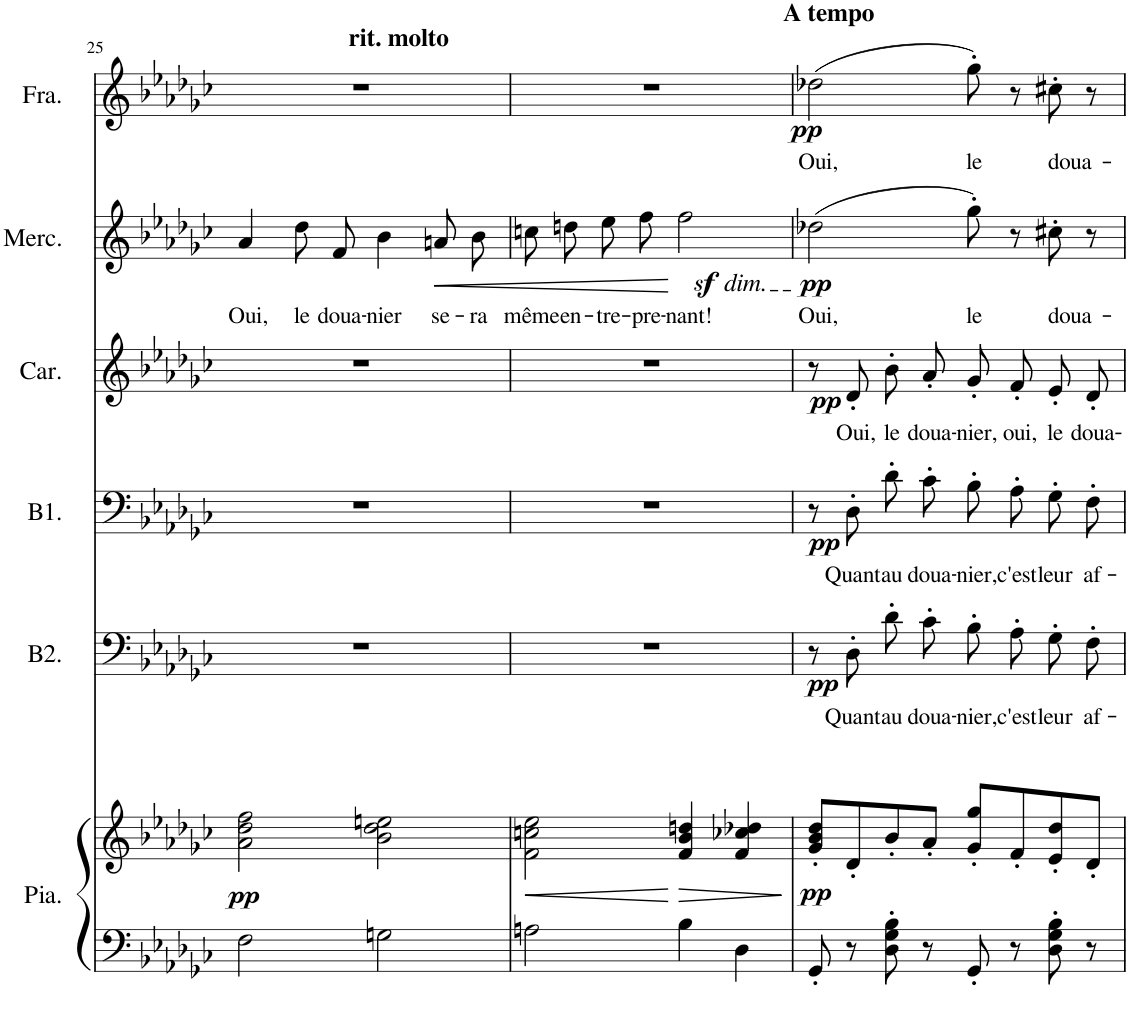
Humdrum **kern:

**kern	**kern	**dynam	**kern	**text	**dynam	**kern	**text	**dynam	**kern	**text	**dynam	**kern	**text	**dynam	**kern	**text	**dynam
*part6	*part6	*part6	*part5	*part5	*part5	*part4	*part4	*part4	*part3	*part3	*part3	*part2	*part2	*part2	*part1	*part1	*part1
*staff7	*staff6	*staff6/7	*staff5	*staff5	*staff5	*staff4	*staff4	*staff4	*staff3	*staff3	*staff3	*staff2	*staff2	*staff2	*staff1	*staff1	*staff1
*I"Piano	*	*	*I"Basse 2	*	*	*I"Basse 1	*	*	*I"Carmen	*	*	*I"Mercedes	*	*	*I"Fraquita	*	*
*I'Pia.	*	*	*I'B2.	*	*	*I'B1.	*	*	*I'Car.	*	*	*I'Merc.	*	*	*I'Fra.	*	*
!!LO:PB:g=z
*clefF4	*clefG2	*	*clefF4	*	*	*clefF4	*	*	*clefG2	*	*	*clefG2	*	*	*clefG2	*	*
*k[b-e-a-d-g-c-]	*k[b-e-a-d-g-c-]	*	*k[b-e-a-d-g-c-]	*	*	*k[b-e-a-d-g-c-]	*	*	*k[b-e-a-d-g-c-]	*	*	*k[b-e-a-d-g-c-]	*	*	*k[b-e-a-d-g-c-]	*	*
*M4/4	*M4/4	*	*M4/4	*	*	*M4/4	*	*	*M4/4	*	*	*M4/4	*	*	*M4/4	*	*
=25	=25	=25	=25	=25	=25	=25	=25	=25	=25	=25	=25	=25	=25	=25	=25	=25	=25
!	!	!LO:DY:b	!	!	!	!	!	!	!	!	!	!	!LO:LY:b	!	!	!	!
*	*	*	*	*	*	*	*	*	*	*	*	*	*	*	*^	*	*
2F\	2a-\ 2dd-\ 2ff\	pp	1r	.	.	1r	.	.	1r	.	.	4a-/	Oui,	.	1r	2ryy	.	.
!	!	!	!	!	!	!	!	!	!	!	!	!	!LO:LY:b	!	!	!	!	!
.	.	.	.	.	.	.	.	.	.	.	.	8dd-/L	le	.	.	.	.	.
!	!	!	!	!	!	!	!	!	!	!	!	!	!LO:LY:b	!	!	!	!	!
.	.	.	.	.	.	.	.	.	.	.	.	8f/J	doua-	.	.	.	.	.
!	!	!	!	!	!	!	!	!	!	!	!	!	!	!	!	!LO:TX:a:B:t=rit. molto	!	!
!	!	!	!	!	!	!	!	!	!	!	!	!	!LO:LY:b	!	!	!	!	!
2Gn\	2b-\ 2dd-\ 2een\	.	.	.	.	.	.	.	.	.	.	4b-\	-nier	.	.	2ryy	.	.
!	!	!	!	!	!	!	!	!	!	!	!	!	!LO:LY:b	!LO:HP:b	!	!	!	!
.	.	.	.	.	.	.	.	.	.	.	.	8an/L	se-	<	.	.	.	.
!	!	!	!	!	!	!	!	!	!	!	!	!	!LO:LY:b	!	!	!	!	!
.	.	.	.	.	.	.	.	.	.	.	.	8b-/J	-ra	.	.	.	.	.
=26	=26	=26	=26	=26	=26	=26	=26	=26	=26	=26	=26	=26	=26	=26	=26	=26	=26	=26
!	!	!LO:HP:b	!	!	!	!	!	!	!	!	!	!	!LO:LY:b	!	!	!	!	!
*	*	*	*	*	*	*	*	*	*	*	*	*	*	*	*v	*v	*	*
2An\	2f\ 2ccn\ 2ee-\	<	1r	.	.	1r	.	.	1r	.	.	8ccn\L	même	.	1r	.	.
!	!	!	!	!	!	!	!	!	!	!	!	!	!LO:LY:b	!	!	!	!
.	.	.	.	.	.	.	.	.	.	.	.	8ddn\J	en-	.	.	.	.
!	!	!	!	!	!	!	!	!	!	!	!	!	!LO:LY:b	!	!	!	!
.	.	.	.	.	.	.	.	.	.	.	.	8ee-\L	-tre-	.	.	.	.
!	!	!	!	!	!	!	!	!	!	!	!	!	!LO:LY:b	!	!	!	!
.	.	.	.	.	.	.	.	.	.	.	.	8ff\J	-pre-	.	.	.	.
!	!	!	!	!	!	!	!	!	!	!	!	!LO:TX:b:i:t=dim.	!	!	!	!	!
!	!	!LO:HP:n=1:b	!	!	!	!	!	!	!	!	!	!	!LO:LY:b	!	!	!	!
4B-\	4f/ 4b-/ 4ddn/	[ >	.	.	.	.	.	.	.	.	.	2ffz<\	-nant!	[	.	.	.
4D-\	4f/ 4cc-X/ 4dd-X/	.	.	.	.	.	.	.	.	.	.	.	.	.	.	.	.
.	.	]	.	.	.	.	.	.	.	.	.	.	.	.	.	.	.
=27	=27	=27	=27	=27	=27	=27	=27	=27	=27	=27	=27	=27	=27	=27	=27	=27	=27
!	!	!	!	!	!	!	!	!	!	!	!	!	!	!	!LO:TX:a:B:t=A tempo	!	!
!	!	!LO:DY:b	!	!	!LO:DY:b	!	!	!LO:DY:b	!	!	!LO:DY:b	!	!LO:LY:b	!LO:DY:b	!	!LO:LY:b	!LO:DY:b
8GG-'/	8g-/' 8b-/' 8dd-/'L	pp	8r	.	pp	8r	.	pp	8r	.	pp	(2dd-X\	Oui,	pp	(2dd-X\	Oui,	pp
!	!	!	!	!LO:LY:b	!	!	!LO:LY:b	!	!	!LO:LY:b	!	!	!	!	!	!	!
8r	8d-'/	.	8D-'\	Quant	.	8D-'\	Quant	.	8d-'/	Oui,	.	.	.	.	.	.	.
!	!	!	!	!LO:LY:b	!	!	!LO:LY:b	!	!	!LO:LY:b	!	!	!	!	!	!	!
8D-\' 8G-\' 8B-\'	8b-'/	.	8d-'\L	au	.	8d-'\L	au	.	8b-'/L	le	.	.	.	.	.	.	.
!	!	!	!	!LO:LY:b	!	!	!LO:LY:b	!	!	!LO:LY:b	!	!	!	!	!	!	!
8r	8a-'/J	.	8c-'\J	doua-	.	8c-'\J	doua-	.	8a-'/J	doua-	.	.	.	.	.	.	.
!	!	!	!	!LO:LY:b	!	!	!LO:LY:b	!	!	!LO:LY:b	!	!	!LO:LY:b	!	!	!LO:LY:b	!
8GG-'/	8g-/' 8gg-/'L	.	8B-'\L	-nier,	.	8B-'\L	-nier,	.	8g-'/L	-nier,	.	8gg-'\)	le	.	8gg-'\)	le	.
!	!	!	!	!LO:LY:b	!	!	!LO:LY:b	!	!	!LO:LY:b	!	!	!	!	!	!	!
8r	8f'/	.	8A-'\J	c'est	.	8A-'\J	c'est	.	8f'/J	oui,	.	8r	.	.	8r	.	.
!	!	!	!	!LO:LY:b	!	!	!LO:LY:b	!	!	!LO:LY:b	!	!	!LO:LY:b	!	!	!LO:LY:b	!
8D-\' 8G-\' 8B-\'	8e-/' 8dd-/'	.	8G-'\L	leur	.	8G-'\L	leur	.	8e-'/L	le	.	8cc#X'\	doua-	.	8cc#X'\	doua-	.
!	!	!	!	!LO:LY:b	!	!	!LO:LY:b	!	!	!LO:LY:b	!	!	!	!	!	!	!
8r	8d-'/J	.	8F'\J	af-	.	8F'\J	af-	.	8d-'/J	doua-	.	8r	.	.	8r	.	.
=	=	=	=	=	=	=	=	=	=	=	=	=	=	=	=	=	=
*-	*-	*-	*-	*-	*-	*-	*-	*-	*-	*-	*-	*-	*-	*-	*-	*-	*-
